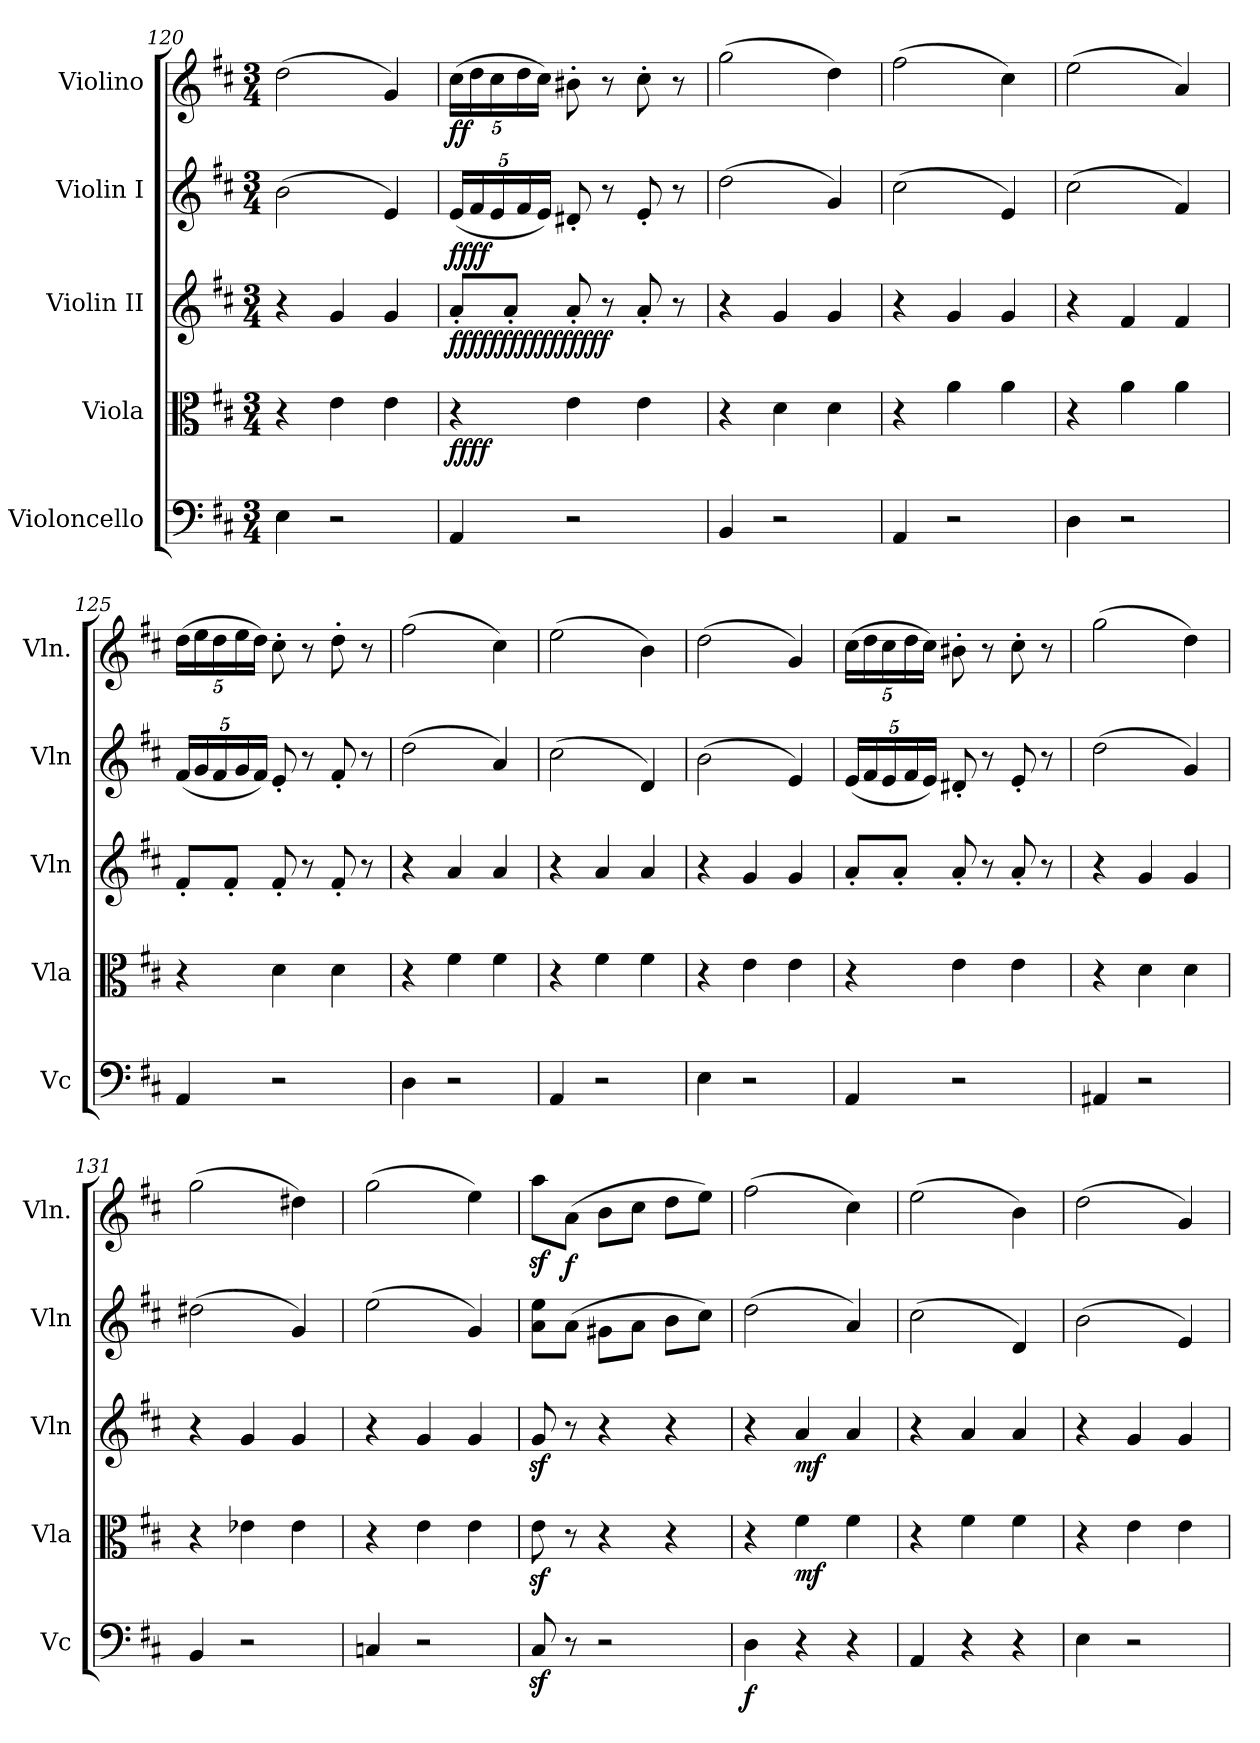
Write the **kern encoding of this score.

**kern	**dynam	**kern	**dynam	**kern	**dynam	**kern	**dynam	**kern	**dynam
*part5	*part5	*part4	*part4	*part3	*part3	*part2	*part2	*part1	*part1
*staff5	*staff5	*staff4	*staff4	*staff3	*staff3	*staff2	*staff2	*staff1	*staff1
*I"Violoncello	*	*I"Viola	*	*I"Violin II	*	*I"Violin I	*	*I"Violino	*
*I'Vc	*	*I'Vla	*	*I'Vln	*	*I'Vln	*	*I'Vln.	*
*clefF4	*	*clefC3	*	*clefG2	*	*clefG2	*	*clefG2	*
*k[f#c#]	*	*k[f#c#]	*	*k[f#c#]	*	*k[f#c#]	*	*k[f#c#]	*
*M3/4	*	*M3/4	*	*M3/4	*	*M3/4	*	*M3/4	*
=120	=120	=120	=120	=120	=120	=120	=120	=120	=120
4E\	.	4r	.	4r	.	(2b\	.	(2dd\	.
2r	.	4e\	.	4g/	.	.	.	.	.
.	.	4e\	.	4g/	.	4e/)	.	4g/)	.
=121	=121	=121	=121	=121	=121	=121	=121	=121	=121
*	*	*	*	*	*	*Xbrackettup	*	*Xbrackettup	*
!	!	!	!LO:DY:b	!	!	!	!	!	!
!	!	!	!LO:DY:n=1:b	!	!LO:DY:b	!	!	!	!
!	!	!	!	!	!LO:DY:n=1:b	!	!	!	!
!	!	!	!	!	!LO:DY:n=2:b	!	!	!	!
!	!	!	!	!	!LO:DY:n=3:b	!	!	!	!
!	!	!	!	!	!LO:DY:n=4:b	!	!	!	!
!	!	!	!	!	!LO:DY:n=5:b	!	!	!	!
!	!	!	!	!	!LO:DY:n=6:b	!	!	!	!
!	!	!	!	!	!LO:DY:n=7:b	!	!LO:DY:b	!	!
!	!	!	!	!	!	!	!LO:DY:n=1:b	!	!LO:DY:b
4AA/	.	4r	ff ff	8a'/L	ff ff ff ff ff ff ff ff	(20e/LL	ff ff	(20cc#\LL	ff
.	.	.	.	.	.	20f#/	.	20dd\	.
.	.	.	.	.	.	20e/	.	20cc#\	.
.	.	.	.	8a'/J	.	.	.	.	.
.	.	.	.	.	.	20f#/	.	20dd\	.
.	.	.	.	.	.	20e/JJ)	.	20cc#\JJ)	.
2r	.	4e\	.	8a'/	.	8d#X'/	.	8b#X'\	.
.	.	.	.	8r	.	8r	.	8r	.
.	.	4e\	.	8a'/	.	8e'/	.	8cc#'\	.
.	.	.	.	8r	.	8r	.	8r	.
=122	=122	=122	=122	=122	=122	=122	=122	=122	=122
4BB/	.	4r	.	4r	.	(2dd\	.	(2gg\	.
2r	.	4d\	.	4g/	.	.	.	.	.
.	.	4d\	.	4g/	.	4g/)	.	4dd\)	.
=123	=123	=123	=123	=123	=123	=123	=123	=123	=123
4AA/	.	4r	.	4r	.	(2cc#\	.	(2ff#\	.
2r	.	4a\	.	4g/	.	.	.	.	.
.	.	4a\	.	4g/	.	4e/)	.	4cc#\)	.
=124	=124	=124	=124	=124	=124	=124	=124	=124	=124
4D\	.	4r	.	4r	.	(2cc#\	.	(2ee\	.
2r	.	4a\	.	4f#/	.	.	.	.	.
.	.	4a\	.	4f#/	.	4f#/)	.	4a/)	.
!!LO:LB:g=z
=125	=125	=125	=125	=125	=125	=125	=125	=125	=125
4AA/	.	4r	.	8f#'/L	.	(20f#/LL	.	(20dd\LL	.
.	.	.	.	.	.	20g/	.	20ee\	.
.	.	.	.	.	.	20f#/	.	20dd\	.
.	.	.	.	8f#'/J	.	.	.	.	.
.	.	.	.	.	.	20g/	.	20ee\	.
.	.	.	.	.	.	20f#/JJ)	.	20dd\JJ)	.
2r	.	4d\	.	8f#'/	.	8e'/	.	8cc#'\	.
.	.	.	.	8r	.	8r	.	8r	.
.	.	4d\	.	8f#'/	.	8f#'/	.	8dd'\	.
.	.	.	.	8r	.	8r	.	8r	.
=126	=126	=126	=126	=126	=126	=126	=126	=126	=126
4D\	.	4r	.	4r	.	(2dd\	.	(2ff#\	.
2r	.	4f#\	.	4a/	.	.	.	.	.
.	.	4f#\	.	4a/	.	4a/)	.	4cc#\)	.
=127	=127	=127	=127	=127	=127	=127	=127	=127	=127
4AA/	.	4r	.	4r	.	(2cc#\	.	(2ee\	.
2r	.	4f#\	.	4a/	.	.	.	.	.
.	.	4f#\	.	4a/	.	4d/)	.	4b\)	.
=128	=128	=128	=128	=128	=128	=128	=128	=128	=128
4E\	.	4r	.	4r	.	(2b\	.	(2dd\	.
2r	.	4e\	.	4g/	.	.	.	.	.
.	.	4e\	.	4g/	.	4e/)	.	4g/)	.
=129	=129	=129	=129	=129	=129	=129	=129	=129	=129
4AA/	.	4r	.	8a'/L	.	(20e/LL	.	(20cc#\LL	.
.	.	.	.	.	.	20f#/	.	20dd\	.
.	.	.	.	.	.	20e/	.	20cc#\	.
.	.	.	.	8a'/J	.	.	.	.	.
.	.	.	.	.	.	20f#/	.	20dd\	.
.	.	.	.	.	.	20e/JJ)	.	20cc#\JJ)	.
2r	.	4e\	.	8a'/	.	8d#X'/	.	8b#X'\	.
.	.	.	.	8r	.	8r	.	8r	.
.	.	4e\	.	8a'/	.	8e'/	.	8cc#'\	.
.	.	.	.	8r	.	8r	.	8r	.
=130	=130	=130	=130	=130	=130	=130	=130	=130	=130
4AA#X/	.	4r	.	4r	.	(2dd\	.	(2gg\	.
2r	.	4d\	.	4g/	.	.	.	.	.
.	.	4d\	.	4g/	.	4g/)	.	4dd\)	.
=131	=131	=131	=131	=131	=131	=131	=131	=131	=131
4BB/	.	4r	.	4r	.	(2dd#X\	.	(2gg\	.
2r	.	4e-X\	.	4g/	.	.	.	.	.
.	.	4e-\	.	4g/	.	4g/)	.	4dd#X\)	.
!!LO:PB:g=z
=132	=132	=132	=132	=132	=132	=132	=132	=132	=132
4Cn/	.	4r	.	4r	.	(2ee\	.	(2gg\	.
2r	.	4e\	.	4g/	.	.	.	.	.
.	.	4e\	.	4g/	.	4g/)	.	4ee\)	.
=133	=133	=133	=133	=133	=133	=133	=133	=133	=133
8C#z</	.	8ez<\	.	8gz</	.	8a\ 8ee\L	.	8aaz<\L	.
!	!	!	!	!	!	!	!	!	!LO:DY:b
8r	.	8r	.	8r	.	(8a\J	.	(8a\J	f
2r	.	4r	.	4r	.	8g#X\L	.	8b\L	.
.	.	.	.	.	.	8a\J	.	8cc#\J	.
.	.	4r	.	4r	.	8b\L	.	8dd\L	.
.	.	.	.	.	.	8cc#\J)	.	8ee\J)	.
=134	=134	=134	=134	=134	=134	=134	=134	=134	=134
!	!LO:DY:b	!	!	!	!	!	!	!	!
4D\	f	4r	.	4r	.	(2dd\	.	(2ff#\	.
!	!	!	!LO:DY:b	!	!LO:DY:b	!	!	!	!
4r	.	4f#\	mf	4a/	mf	.	.	.	.
4r	.	4f#\	.	4a/	.	4a/)	.	4cc#\)	.
=135	=135	=135	=135	=135	=135	=135	=135	=135	=135
4AA/	.	4r	.	4r	.	(2cc#\	.	(2ee\	.
4r	.	4f#\	.	4a/	.	.	.	.	.
4r	.	4f#\	.	4a/	.	4d/)	.	4b\)	.
=136	=136	=136	=136	=136	=136	=136	=136	=136	=136
4E\	.	4r	.	4r	.	(2b\	.	(2dd\	.
2r	.	4e\	.	4g/	.	.	.	.	.
.	.	4e\	.	4g/	.	4e/)	.	4g/)	.
=	=	=	=	=	=	=	=	=	=
*-	*-	*-	*-	*-	*-	*-	*-	*-	*-
